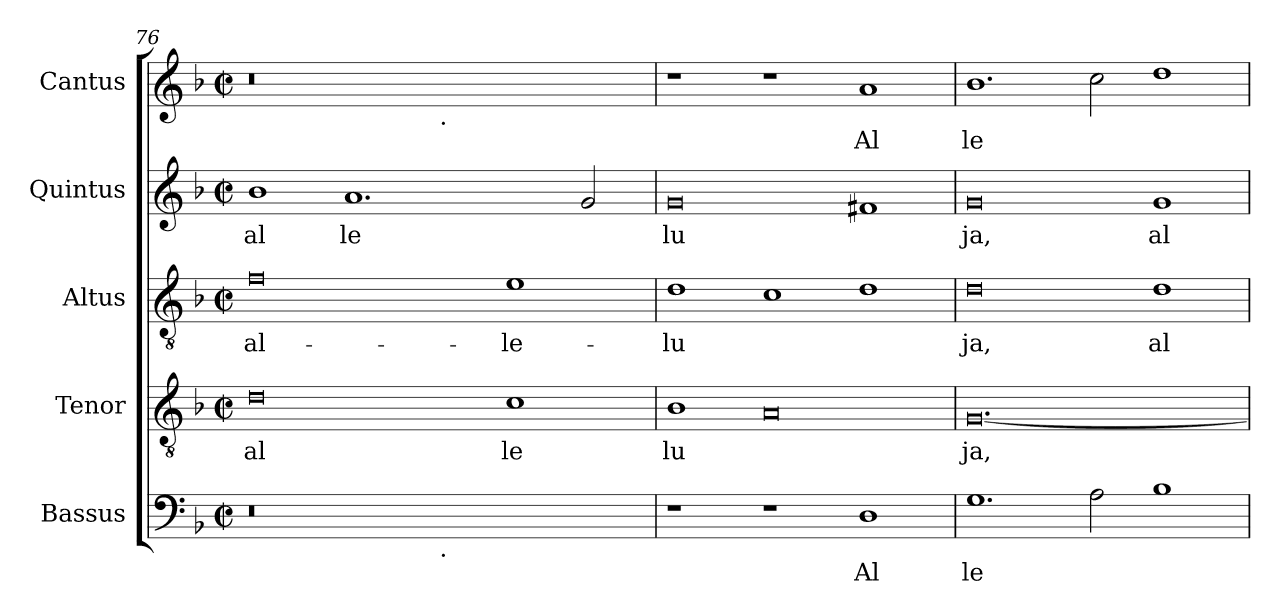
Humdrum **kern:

**kern	**text	**kern	**text	**kern	**text	**kern	**text	**kern	**text
*part5	*part5	*part4	*part4	*part3	*part3	*part2	*part2	*part1	*part1
*staff5	*staff5	*staff4	*staff4	*staff3	*staff3	*staff2	*staff2	*staff1	*staff1
*I"Bassus	*	*I"Tenor	*	*I"Altus	*	*I"Quintus	*	*I"Cantus	*
*clefF4	*	*clefGv2	*	*clefGv2	*	*clefG2	*	*clefG2	*
*k[b-]	*	*k[b-]	*	*k[b-]	*	*k[b-]	*	*k[b-]	*
*F:	*	*F:	*	*F:	*	*F:	*	*F:	*
*M2/2	*	*M2/2	*	*M2/2	*	*M2/2	*	*M2/2	*
*met(c|)	*	*met(c|)	*	*met(c|)	*	*met(c|)	*	*met(c|)	*
=76	=76	=76	=76	=76	=76	=76	=76	=76	=76
!	!	!	!LO:LY:b:cj	!	!LO:LY:b:cj	!	!LO:LY:b:cj	!	!
*^	*	*	*	*	*	*	*	*^	*
0.r	1ryy	.	0d	al	0f	al-	1b-	al	0.r	1ryy	.
!	!	!	!	!	!	!	!	!LO:LY:b:cj	!	!	!
.	4ryy	.	.	.	.	.	1.a	le	.	4ryy	.
.	8ryy	.	.	.	.	.	.	.	.	8ryy	.
.	16ryy	.	.	.	.	.	.	.	.	16ryy	.
.	64ryy	.	.	.	.	.	.	.	.	64ryy	.
!	!	!	!	!	!	!	!	!	!	!LO:TX:b:t=.	!
!	!LO:TX:b:t=.	!	!	!	!	!	!	!	!	!	!
.	1ryy	.	.	.	.	.	.	.	.	1ryy	.
!	!	!	!	!LO:LY:b:cj	!	!LO:LY:b:cj	!	!	!	!	!
.	.	.	1c	le	1e	-le-	.	.	.	.	.
.	2ryy	.	.	.	.	.	.	.	.	2ryy	.
!	!	!	!	!	!	!	!	!LO:LY:b:cj	!	!	!
.	.	.	.	.	.	.	2g/	.	.	.	.
.	32.ryy	.	.	.	.	.	.	.	.	32.ryy	.
=77	=77	=77	=77	=77	=77	=77	=77	=77	=77	=77	=77
!	!	!	!	!LO:LY:b:cj	!	!LO:LY:b:cj	!	!LO:LY:b:cj	!	!	!
*v	*v	*	*	*	*	*	*	*	*v	*v	*
1r	.	1B-	lu	1d	-lu-	0g	lu	1r	.
!	!	!	!LO:LY:b:cj	!	!LO:LY:b:cj	!	!	!	!
1r	.	0A	.	1c	--	.	.	1r	.
!	!LO:LY:b:cj	!	!	!	!LO:LY:b:cj	!	!LO:LY:b:cj	!	!LO:LY:b:cj
1D	Al	.	.	1d	--	1f#	.	1a	Al
=78	=78	=78	=78	=78	=78	=78	=78	=78	=78
!	!LO:LY:b:cj	!	!LO:LY:b:cj	!	!LO:LY:b:cj	!	!LO:LY:b:cj	!	!LO:LY:b:cj
1.G	le	[<0.G	ja,	0d	-ja,	0g	ja,	1.b-	le
!	!LO:LY:b:cj	!	!	!	!	!	!	!	!LO:LY:b:cj
2A\	.	.	.	.	.	.	.	2cc\	.
!	!LO:LY:b:cj	!	!	!	!LO:LY:b:cj	!	!LO:LY:b:cj	!	!LO:LY:b:cj
1B-	.	.	.	1d	al-	1g	al	1dd	.
=	=	=	=	=	=	=	=	=	=
*-	*-	*-	*-	*-	*-	*-	*-	*-	*-
